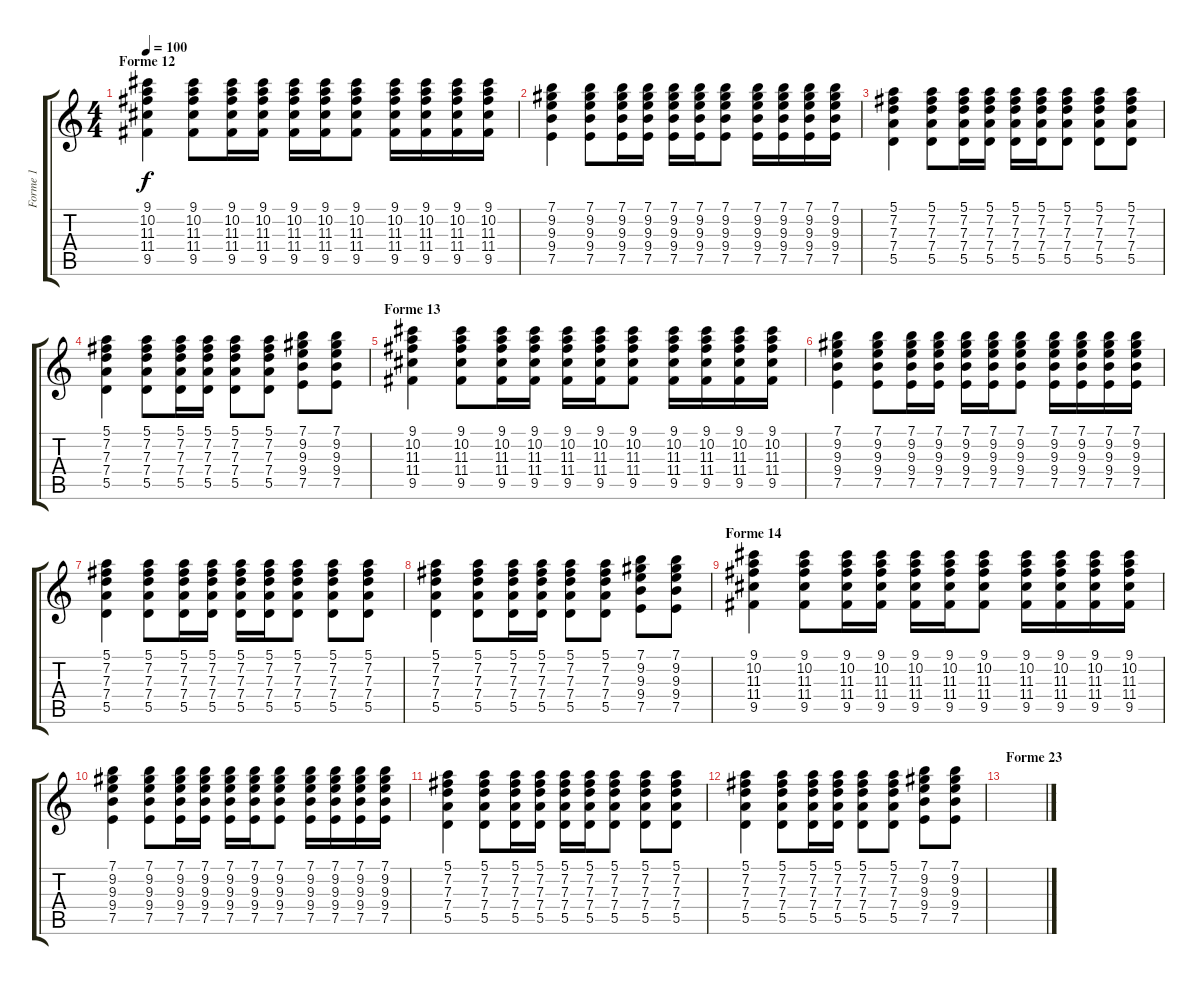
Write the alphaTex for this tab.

\track ("Forme 1" "Forme 1") {instrument acousticguitarsteel}
\staff {score tabs}
\tuning (E4 B3 G3 D3 A2 E2) {hide}
\ts (4 4)
\section ("" "Forme 12")
\tempo 100
\clef g2
\ks c
(9.1 10.2 11.3 11.4 9.5).4{dy f} (9.1 10.2 11.3 11.4 9.5).8 (9.1 10.2 11.3 11.4 9.5).16 (9.1 10.2 11.3 11.4 9.5).16 (9.1 10.2 11.3 11.4 9.5).16 (9.1 10.2 11.3 11.4 9.5).16 (9.1 10.2 11.3 11.4 9.5).8 (9.1 10.2 11.3 11.4 9.5).16 (9.1 10.2 11.3 11.4 9.5).16 (9.1 10.2 11.3 11.4 9.5).16 (9.1 10.2 11.3 11.4 9.5).16 |
(7.1 9.2 9.3 9.4 7.5).4 (7.1 9.2 9.3 9.4 7.5).8 (7.1 9.2 9.3 9.4 7.5).16 (7.1 9.2 9.3 9.4 7.5).16 (7.1 9.2 9.3 9.4 7.5).16 (7.1 9.2 9.3 9.4 7.5).16 (7.1 9.2 9.3 9.4 7.5).8 (7.1 9.2 9.3 9.4 7.5).16 (7.1 9.2 9.3 9.4 7.5).16 (7.1 9.2 9.3 9.4 7.5).16 (7.1 9.2 9.3 9.4 7.5).16 |
(5.1 7.2 7.3 7.4 5.5).4 (5.1 7.2 7.3 7.4 5.5).8 (5.1 7.2 7.3 7.4 5.5).16 (5.1 7.2 7.3 7.4 5.5).16 (5.1 7.2 7.3 7.4 5.5).16 (5.1 7.2 7.3 7.4 5.5).16 (5.1 7.2 7.3 7.4 5.5).8 (5.1 7.2 7.3 7.4 5.5).8 (5.1 7.2 7.3 7.4 5.5).8 |
(5.1 7.2 7.3 7.4 5.5).4 (5.1 7.2 7.3 7.4 5.5).8 (5.1 7.2 7.3 7.4 5.5).16 (5.1 7.2 7.3 7.4 5.5).16 (5.1 7.2 7.3 7.4 5.5).8 (5.1 7.2 7.3 7.4 5.5).8 (7.1 9.2 9.3 9.4 7.5).8 (7.1 9.2 9.3 9.4 7.5).8 |
\section ("" "Forme 13")
(9.1 10.2 11.3 11.4 9.5).4 (9.1 10.2 11.3 11.4 9.5).8 (9.1 10.2 11.3 11.4 9.5).16 (9.1 10.2 11.3 11.4 9.5).16 (9.1 10.2 11.3 11.4 9.5).16 (9.1 10.2 11.3 11.4 9.5).16 (9.1 10.2 11.3 11.4 9.5).8 (9.1 10.2 11.3 11.4 9.5).16 (9.1 10.2 11.3 11.4 9.5).16 (9.1 10.2 11.3 11.4 9.5).16 (9.1 10.2 11.3 11.4 9.5).16 |
(7.1 9.2 9.3 9.4 7.5).4 (7.1 9.2 9.3 9.4 7.5).8 (7.1 9.2 9.3 9.4 7.5).16 (7.1 9.2 9.3 9.4 7.5).16 (7.1 9.2 9.3 9.4 7.5).16 (7.1 9.2 9.3 9.4 7.5).16 (7.1 9.2 9.3 9.4 7.5).8 (7.1 9.2 9.3 9.4 7.5).16 (7.1 9.2 9.3 9.4 7.5).16 (7.1 9.2 9.3 9.4 7.5).16 (7.1 9.2 9.3 9.4 7.5).16 |
(5.1 7.2 7.3 7.4 5.5).4 (5.1 7.2 7.3 7.4 5.5).8 (5.1 7.2 7.3 7.4 5.5).16 (5.1 7.2 7.3 7.4 5.5).16 (5.1 7.2 7.3 7.4 5.5).16 (5.1 7.2 7.3 7.4 5.5).16 (5.1 7.2 7.3 7.4 5.5).8 (5.1 7.2 7.3 7.4 5.5).8 (5.1 7.2 7.3 7.4 5.5).8 |
(5.1 7.2 7.3 7.4 5.5).4 (5.1 7.2 7.3 7.4 5.5).8 (5.1 7.2 7.3 7.4 5.5).16 (5.1 7.2 7.3 7.4 5.5).16 (5.1 7.2 7.3 7.4 5.5).8 (5.1 7.2 7.3 7.4 5.5).8 (7.1 9.2 9.3 9.4 7.5).8 (7.1 9.2 9.3 9.4 7.5).8 |
\section ("" "Forme 14")
(9.1 10.2 11.3 11.4 9.5).4 (9.1 10.2 11.3 11.4 9.5).8 (9.1 10.2 11.3 11.4 9.5).16 (9.1 10.2 11.3 11.4 9.5).16 (9.1 10.2 11.3 11.4 9.5).16 (9.1 10.2 11.3 11.4 9.5).16 (9.1 10.2 11.3 11.4 9.5).8 (9.1 10.2 11.3 11.4 9.5).16 (9.1 10.2 11.3 11.4 9.5).16 (9.1 10.2 11.3 11.4 9.5).16 (9.1 10.2 11.3 11.4 9.5).16 |
(7.1 9.2 9.3 9.4 7.5).4 (7.1 9.2 9.3 9.4 7.5).8 (7.1 9.2 9.3 9.4 7.5).16 (7.1 9.2 9.3 9.4 7.5).16 (7.1 9.2 9.3 9.4 7.5).16 (7.1 9.2 9.3 9.4 7.5).16 (7.1 9.2 9.3 9.4 7.5).8 (7.1 9.2 9.3 9.4 7.5).16 (7.1 9.2 9.3 9.4 7.5).16 (7.1 9.2 9.3 9.4 7.5).16 (7.1 9.2 9.3 9.4 7.5).16 |
(5.1 7.2 7.3 7.4 5.5).4 (5.1 7.2 7.3 7.4 5.5).8 (5.1 7.2 7.3 7.4 5.5).16 (5.1 7.2 7.3 7.4 5.5).16 (5.1 7.2 7.3 7.4 5.5).16 (5.1 7.2 7.3 7.4 5.5).16 (5.1 7.2 7.3 7.4 5.5).8 (5.1 7.2 7.3 7.4 5.5).8 (5.1 7.2 7.3 7.4 5.5).8 |
(5.1 7.2 7.3 7.4 5.5).4 (5.1 7.2 7.3 7.4 5.5).8 (5.1 7.2 7.3 7.4 5.5).16 (5.1 7.2 7.3 7.4 5.5).16 (5.1 7.2 7.3 7.4 5.5).8 (5.1 7.2 7.3 7.4 5.5).8 (7.1 9.2 9.3 9.4 7.5).8 (7.1 9.2 9.3 9.4 7.5).8 |
\section ("" "Forme 23")
